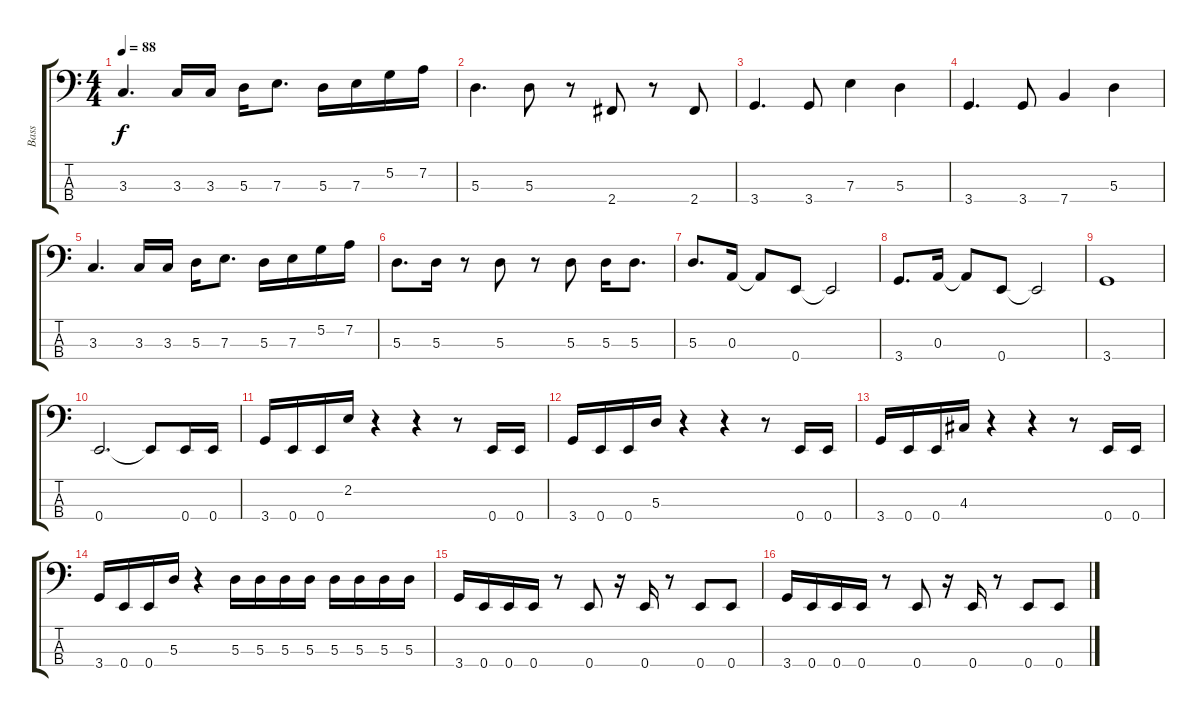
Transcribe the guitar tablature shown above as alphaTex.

\track ("Bass" "Bass") {instrument electricbassfinger}
\staff {score tabs}
\tuning (G2 D2 A1 E1) {hide}
\ts (4 4)
\tempo 88
\clef f4
\ks c
3.3.4{d dy f} 3.3.16 3.3.16 5.3.16 7.3.8{d} 5.3.16 7.3.16 5.2.16 7.2.16 |
5.3.4{d} 5.3.8 r.8 2.4.8 r.8 2.4.8 |
3.4.4{d} 3.4.8 7.3.4 5.3.4 |
3.4.4{d} 3.4.8 7.4.4 5.3.4 |
3.3.4{d} 3.3.16 3.3.16 5.3.16 7.3.8{d} 5.3.16 7.3.16 5.2.16 7.2.16 |
5.3.8{d} 5.3.16 r.8 5.3.8 r.8 5.3.8 5.3.16 5.3.8{d} |
5.3.8{d} 0.3.16 0.3{t}.8 0.4.8 0.4{t}.2 |
3.4.8{d} 0.3.16 0.3{t}.8 0.4.8 0.4{t}.2 |
3.4.1 |
0.4.2{d} 0.4{t}.8 0.4.16 0.4.16 |
3.4.16 0.4.16 0.4.16 2.2.16 r.4 r.4 r.8 0.4.16 0.4.16 |
3.4.16 0.4.16 0.4.16 5.3.16 r.4 r.4 r.8 0.4.16 0.4.16 |
3.4.16 0.4.16 0.4.16 4.3.16 r.4 r.4 r.8 0.4.16 0.4.16 |
3.4.16 0.4.16 0.4.16 5.3.16 r.4 5.3.16 5.3.16 5.3.16 5.3.16 5.3.16 5.3.16 5.3.16 5.3.16 |
3.4.16 0.4.16 0.4.16 0.4.16 r.8 0.4.8 r.16 0.4.16 r.8 0.4.8 0.4.8 |
3.4.16 0.4.16 0.4.16 0.4.16 r.8 0.4.8 r.16 0.4.16 r.8 0.4.8 0.4.8
